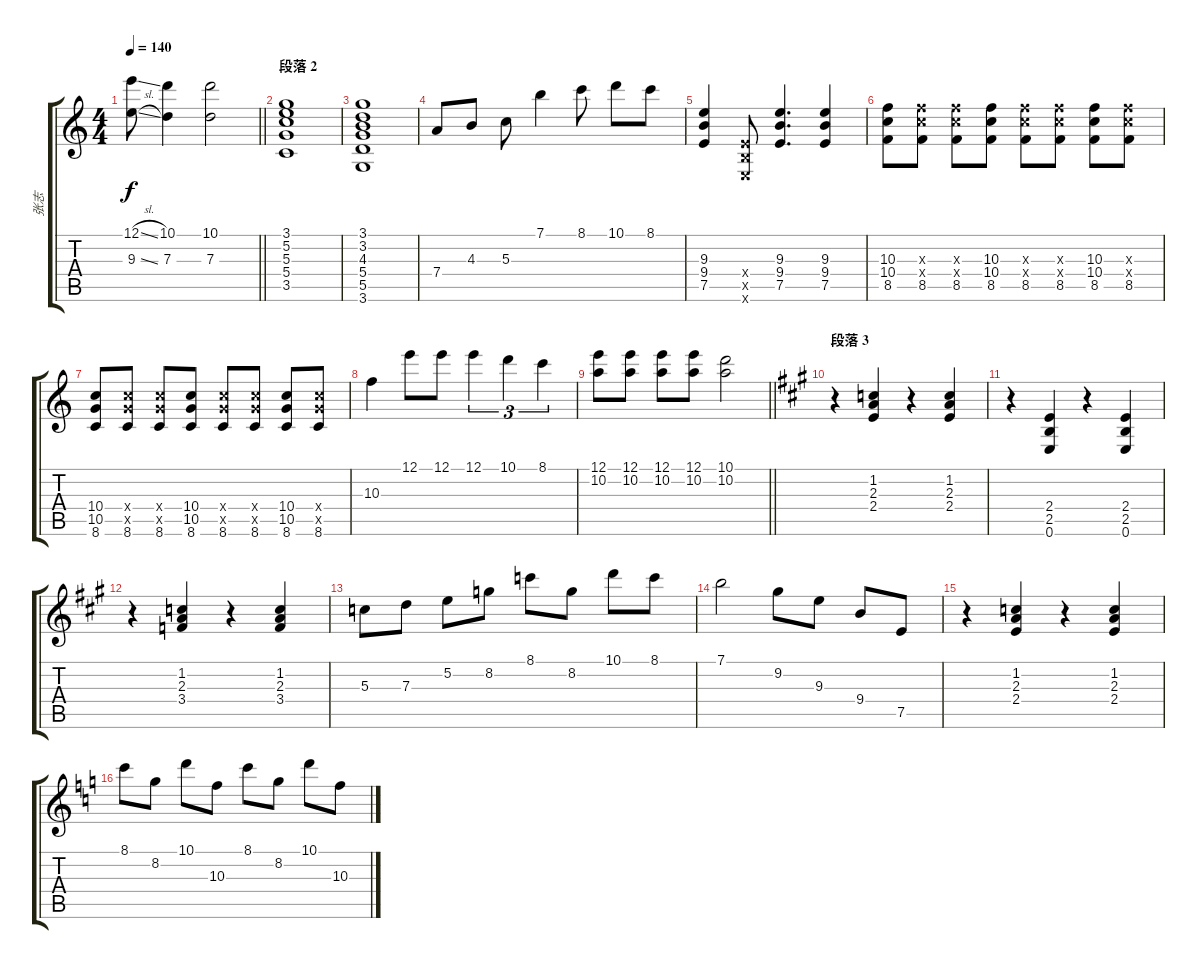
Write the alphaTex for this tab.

\track ("张志" "张志") {instrument overdrivenguitar}
\staff {score tabs}
\tuning (E4 B3 G3 D3 A2 E2) {hide}
\ts (4 4)
\tempo 140
\clef g2
\barLineRight lightlight
\ks c
(12.1{sl} 9.3{sl}).8{dy f} (10.1 7.3).4 (10.1 7.3).2 |
\section ("" "段落 2")
(3.1 5.2 5.3 5.4 3.5).1 |
(3.1 3.2 4.3 5.4 5.5 3.6).1 |
7.4.8 4.3.8 5.3.8 7.1.4 8.1.8 10.1.8 8.1.8 |
(9.3 9.4 7.5).4 (2.4{x} 2.5{x} 0.6{x}).8 (9.3 9.4 7.5).4{d} (9.3 9.4 7.5).4 |
(10.3 10.4 8.5).8 (10.3{x} 10.4{x} 8.5).8 (10.3{x} 10.4{x} 8.5).8 (10.3 10.4 8.5).8 (10.3{x} 10.4{x} 8.5).8 (10.3{x} 10.4{x} 8.5).8 (10.3 10.4 8.5).8 (10.3{x} 10.4{x} 8.5).8 |
(10.4 10.5 8.6).8 (10.4{x} 10.5{x} 8.6).8 (10.4{x} 10.5{x} 8.6).8 (10.4 10.5 8.6).8 (10.4{x} 10.5{x} 8.6).8 (10.4{x} 10.5{x} 8.6).8 (10.4 10.5 8.6).8 (10.4{x} 10.5{x} 8.6).8 |
10.3.4 12.1.8 12.1.8 12.1.4{tu (3 2)} 10.1.4{tu (3 2)} 8.1.4{tu (3 2)} |
\barLineRight lightlight
(12.1 10.2).8 (12.1 10.2).8 (12.1 10.2).8 (12.1 10.2).8 (10.1 10.2).2 |
\section ("" "段落 3")
\ks a
r.4 (1.2 2.3 2.4).4 r.4 (1.2 2.3 2.4).4 |
r.4 (2.4 2.5 0.6).4 r.4 (2.4 2.5 0.6).4 |
r.4 (1.2 2.3 3.4).4 r.4 (1.2 2.3 3.4).4 |
5.3.8 7.3.8 5.2.8 8.2.8 8.1.8 8.2.8 10.1.8 8.1.8 |
7.1.2 9.2.8 9.3.8 9.4.8 7.5.8 |
r.4 (1.2 2.3 2.4).4 r.4 (1.2 2.3 2.4).4 |
\ks c
8.1.8 8.2.8 10.1.8 10.3.8 8.1.8 8.2.8 10.1.8 10.3.8
